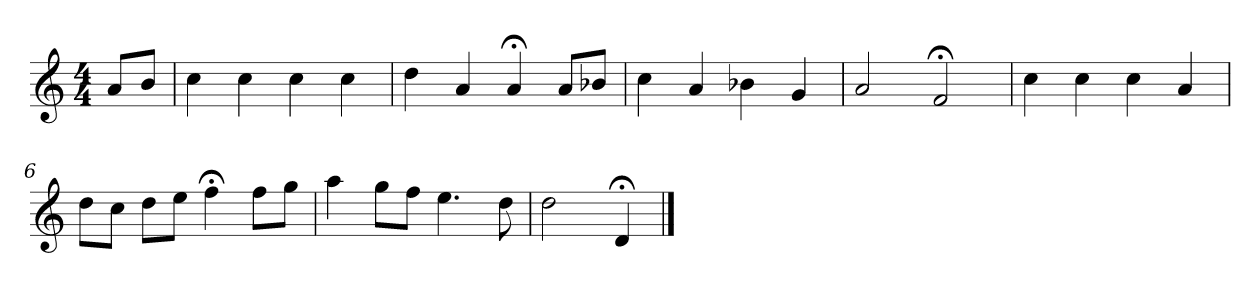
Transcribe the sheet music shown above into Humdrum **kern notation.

**kern
*part1
*staff1
*k[]
*D:dor
*M4/4
*MM120
=
8aL
8bJ
=1
4cc
4cc
4cc
4cc
=2
4dd
4a
4a;<
8aL
8b-XJ
=3
4cc
4a
4b-X
4g
=4
2a
2f;<
=5
4cc
4cc
4cc
4a
=6
8ddL
8ccJ
8ddL
8eeJ
4ff;<
8ffL
8ggJ
=7
4aa
8ggL
8ffJ
4.ee
8dd
=8
2dd
4d;<
==
*-
